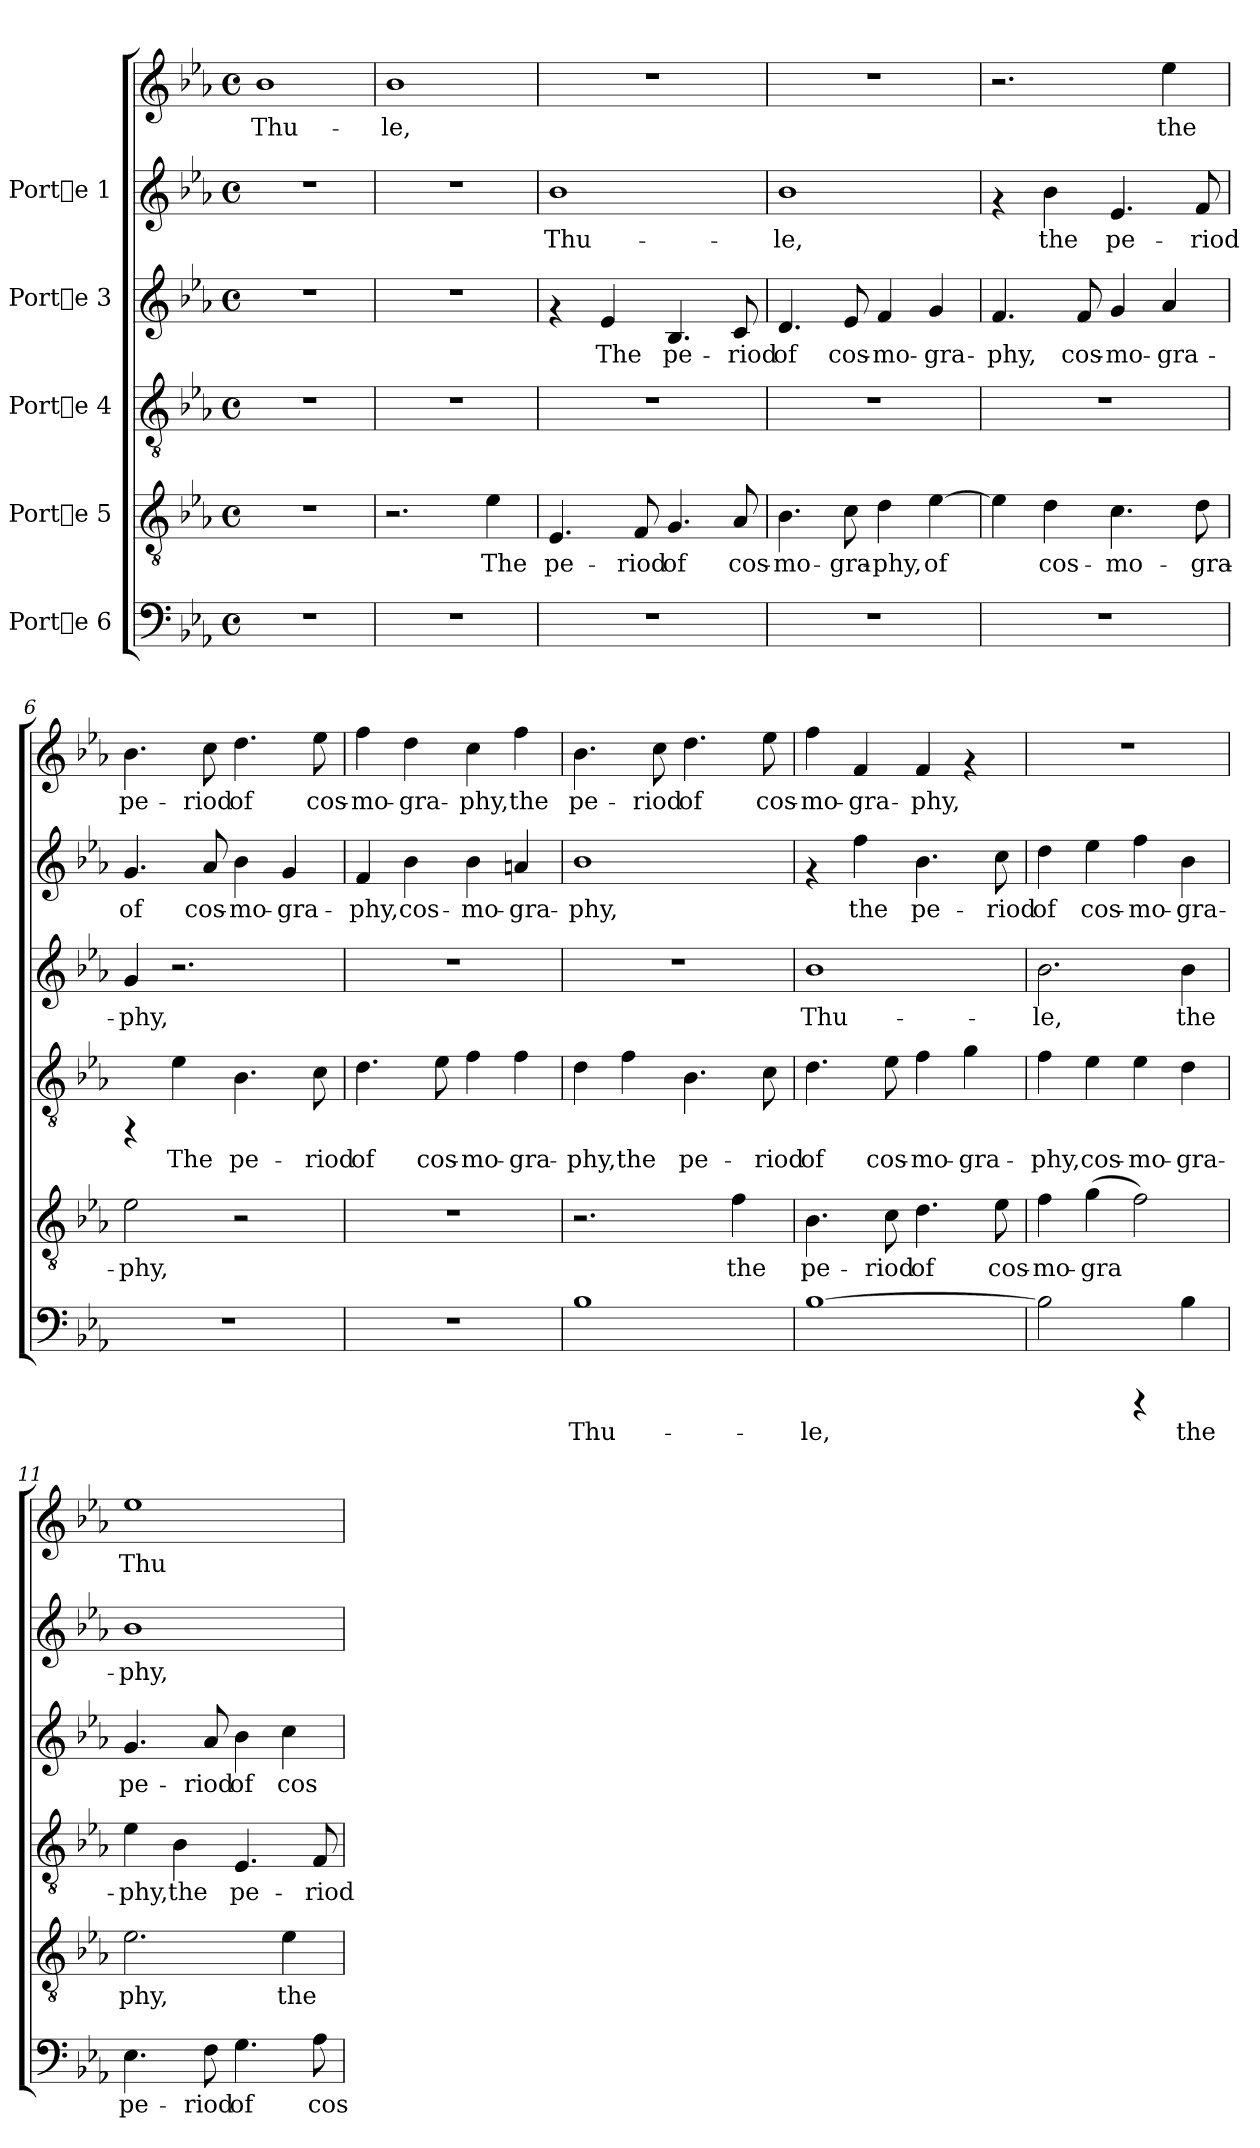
**kern	**text	**kern	**text	**kern	**text	**kern	**text	**kern	**text	**kern	**text
*part5	*part5	*part4	*part4	*part3	*part3	*part2	*part2	*part1	*part1	*part1	*part1
*staff6	*staff6	*staff5	*staff5	*staff4	*staff4	*staff3	*staff3	*staff2	*staff2	*staff1	*staff1
*I"Porte 6	*	*I"Porte 5	*	*I"Porte 4	*	*I"Porte 3	*	*I"Porte 1	*	*	*
!!LO:PB:g=z
*stria5	*	*stria5	*	*stria5	*	*stria5	*	*stria5	*	*stria5	*
*clefF4	*	*clefGv2	*	*clefGv2	*	*clefG2	*	*clefG2	*	*clefG2	*
*k[b-e-a-]	*	*k[b-e-a-]	*	*k[b-e-a-]	*	*k[b-e-a-]	*	*k[b-e-a-]	*	*k[b-e-a-]	*
*E-:	*	*E-:	*	*E-:	*	*E-:	*	*E-:	*	*E-:	*
*M4/4	*	*M4/4	*	*M4/4	*	*M4/4	*	*M4/4	*	*M4/4	*
*met(c)	*	*met(c)	*	*met(c)	*	*met(c)	*	*met(c)	*	*met(c)	*
*MM156	*	*MM156	*	*MM156	*	*MM156	*	*MM156	*	*MM156	*
=1	=1	=1	=1	=1	=1	=1	=1	=1	=1	=1	=1
!	!	!	!	!	!	!	!	!	!	!	!LO:LY:b:cj
1r	.	1r	.	1r	.	1r	.	1r	.	1b-	Thu-
=2	=2	=2	=2	=2	=2	=2	=2	=2	=2	=2	=2
!	!	!	!	!	!	!	!	!	!	!	!LO:LY:b:cj
1r	.	2.r	.	1r	.	1r	.	1r	.	1b-	-le,
!	!	!	!LO:LY:b:cj	!	!	!	!	!	!	!	!
.	.	4e-\	The	.	.	.	.	.	.	.	.
=3	=3	=3	=3	=3	=3	=3	=3	=3	=3	=3	=3
!	!	!	!LO:LY:b:cj	!	!	!	!	!	!LO:LY:b:cj	!	!
1r	.	4.E-/	pe-	1r	.	4rf	.	1b-	Thu-	1r	.
!	!	!	!	!	!	!	!LO:LY:b:cj	!	!	!	!
.	.	.	.	.	.	4e-/	The	.	.	.	.
!	!	!	!LO:LY:b:cj	!	!	!	!	!	!	!	!
.	.	8F/	-riod	.	.	.	.	.	.	.	.
!	!	!	!LO:LY:b:cj	!	!	!	!LO:LY:b:cj	!	!	!	!
.	.	4.G/	of	.	.	4.B-/	pe-	.	.	.	.
!	!	!	!LO:LY:b:cj	!	!	!	!LO:LY:b:cj	!	!	!	!
.	.	8A-/	cos-	.	.	8c/	-riod	.	.	.	.
=4	=4	=4	=4	=4	=4	=4	=4	=4	=4	=4	=4
!	!	!	!LO:LY:b:cj	!	!	!	!LO:LY:b:cj	!	!LO:LY:b:cj	!	!
1r	.	4.B-\	-mo-	1r	.	4.d/	of	1b-	-le,	1r	.
!	!	!	!LO:LY:b:cj	!	!	!	!LO:LY:b:cj	!	!	!	!
.	.	8c\	-gra-	.	.	8e-/	cos-	.	.	.	.
!	!	!	!LO:LY:b:cj	!	!	!	!LO:LY:b:cj	!	!	!	!
.	.	4d\	-phy,	.	.	4f/	-mo-	.	.	.	.
!	!	!	!LO:LY:b:cj	!	!	!	!LO:LY:b:cj	!	!	!	!
.	.	[>4e-\	of	.	.	4g/	-gra-	.	.	.	.
=5	=5	=5	=5	=5	=5	=5	=5	=5	=5	=5	=5
!	!	!	!LO:LY:b:cj	!	!	!	!LO:LY:b:cj	!	!	!	!
1r	.	4e-\]	.	1r	.	4.f/	-phy,	4rf	.	2.r	.
!	!	!	!LO:LY:b:cj	!	!	!	!	!	!LO:LY:b:cj	!	!
.	.	4d\	cos-	.	.	.	.	4b-\	the	.	.
!	!	!	!	!	!	!	!LO:LY:b:cj	!	!	!	!
.	.	.	.	.	.	8f/	cos-	.	.	.	.
!	!	!	!LO:LY:b:cj	!	!	!	!LO:LY:b:cj	!	!LO:LY:b:cj	!	!
.	.	4.c\	-mo-	.	.	4g/	-mo-	4.e-/	pe-	.	.
!	!	!	!	!	!	!	!LO:LY:b:cj	!	!	!	!LO:LY:b:cj
.	.	.	.	.	.	4a-/	-gra-	.	.	4ee-\	the
!	!	!	!LO:LY:b:cj	!	!	!	!	!	!LO:LY:b:cj	!	!
.	.	8d\	-gra-	.	.	.	.	8f/	-riod	.	.
!!LO:LB:g=z
=6	=6	=6	=6	=6	=6	=6	=6	=6	=6	=6	=6
!	!	!	!LO:LY:b:cj	!	!	!	!LO:LY:b:cj	!	!LO:LY:b:cj	!	!LO:LY:b:cj
1r	.	2e-\	-phy,	4rFF	.	4g/	-phy,	4.g/	-of	4.b-\	pe-
!	!	!	!	!	!LO:LY:b:cj	!	!	!	!	!	!
.	.	.	.	4e-\	The	2.r	.	.	.	.	.
!	!	!	!	!	!	!	!	!	!LO:LY:b:cj	!	!LO:LY:b:cj
.	.	.	.	.	.	.	.	8a-/	cos-	8cc\	-riod
!	!	!	!	!	!LO:LY:b:cj	!	!	!	!LO:LY:b:cj	!	!LO:LY:b:cj
.	.	2r	.	4.B-\	pe-	.	.	4b-\	-mo-	4.dd\	of
!	!	!	!	!	!	!	!	!	!LO:LY:b:cj	!	!
.	.	.	.	.	.	.	.	4g/	-gra-	.	.
!	!	!	!	!	!LO:LY:b:cj	!	!	!	!	!	!LO:LY:b:cj
.	.	.	.	8c\	-riod	.	.	.	.	8ee-\	cos-
=7	=7	=7	=7	=7	=7	=7	=7	=7	=7	=7	=7
!	!	!	!	!	!LO:LY:b:cj	!	!	!	!LO:LY:b:cj	!	!LO:LY:b:cj
1r	.	1r	.	4.d\	of	1r	.	4f/	phy,	4ff\	-mo-
!	!	!	!	!	!	!	!	!	!LO:LY:b:cj	!	!LO:LY:b:cj
.	.	.	.	.	.	.	.	4b-\	cos-	4dd\	-gra-
!	!	!	!	!	!LO:LY:b:cj	!	!	!	!	!	!
.	.	.	.	8e-\	cos-	.	.	.	.	.	.
!	!	!	!	!	!LO:LY:b:cj	!	!	!	!LO:LY:b:cj	!	!LO:LY:b:cj
.	.	.	.	4f\	-mo-	.	.	4b-\	-mo-	4cc\	-phy,
!	!	!	!	!	!LO:LY:b:cj	!	!	!	!LO:LY:b:cj	!	!LO:LY:b:cj
.	.	.	.	4f\	-gra-	.	.	4an/	-gra-	4ff\	the
=8	=8	=8	=8	=8	=8	=8	=8	=8	=8	=8	=8
!	!LO:LY:b:cj	!	!	!	!LO:LY:b:cj	!	!	!	!LO:LY:b:cj	!	!LO:LY:b:cj
1B-	Thu-	2.r	.	4d\	-phy,	1r	.	1b-	-phy,	4.b-\	-pe-
!	!	!	!	!	!LO:LY:b:cj	!	!	!	!	!	!
.	.	.	.	4f\	the	.	.	.	.	.	.
!	!	!	!	!	!	!	!	!	!	!	!LO:LY:b:cj
.	.	.	.	.	.	.	.	.	.	8cc\	-riod
!	!	!	!	!	!LO:LY:b:cj	!	!	!	!	!	!LO:LY:b:cj
.	.	.	.	4.B-\	pe-	.	.	.	.	4.dd\	of
!	!	!	!LO:LY:b:cj	!	!	!	!	!	!	!	!
.	.	4f\	the	.	.	.	.	.	.	.	.
!	!	!	!	!	!LO:LY:b:cj	!	!	!	!	!	!LO:LY:b:cj
.	.	.	.	8c\	-riod	.	.	.	.	8ee-\	cos-
=9	=9	=9	=9	=9	=9	=9	=9	=9	=9	=9	=9
!	!LO:LY:b:cj	!	!LO:LY:b:cj	!	!LO:LY:b:cj	!	!LO:LY:b:cj	!	!	!	!LO:LY:b:cj
[>1B-	-le,	4.B-\	pe-	4.d\	of	1b-	Thu-	4rf	.	4ff\	mo-
!	!	!	!	!	!	!	!	!	!LO:LY:b:cj	!	!LO:LY:b:cj
.	.	.	.	.	.	.	.	4ff\	the	4f/	-gra-
!	!	!	!LO:LY:b:cj	!	!LO:LY:b:cj	!	!	!	!	!	!
.	.	8c\	-riod	8e-\	cos-	.	.	.	.	.	.
!	!	!	!LO:LY:b:cj	!	!LO:LY:b:cj	!	!	!	!LO:LY:b:cj	!	!LO:LY:b:cj
.	.	4.d\	of	4f\	-mo-	.	.	4.b-\	pe-	4f/	-phy,
!	!	!	!	!	!LO:LY:b:cj	!	!	!	!	!	!
.	.	.	.	4g\	-gra-	.	.	.	.	4rf	.
!	!	!	!LO:LY:b:cj	!	!	!	!	!	!LO:LY:b:cj	!	!
.	.	8e-\	cos-	.	.	.	.	8cc\	-riod	.	.
!!LO:PB:g=z
=10	=10	=10	=10	=10	=10	=10	=10	=10	=10	=10	=10
!	!LO:LY:b:cj	!	!LO:LY:b:cj	!	!LO:LY:b:cj	!	!LO:LY:b:cj	!	!LO:LY:b:cj	!	!
2B-\]	.	4f\	-mo-	4f\	-phy,	2.b-\	-le,	4dd\	of	1r	.
!	!	!	!LO:LY:b:cj	!	!LO:LY:b:cj	!	!	!	!LO:LY:b:cj	!	!
.	.	(>4g\	-gra-	4e-\	cos-	.	.	4ee-\	cos-	.	.
!	!	!	!LO:LY:b:cj	!	!LO:LY:b:cj	!	!	!	!LO:LY:b:cj	!	!
4rCCC	.	2f\)	--	4e-\	-mo-	.	.	4ff\	-mo-	.	.
!	!LO:LY:b:cj	!	!	!	!LO:LY:b:cj	!	!LO:LY:b:cj	!	!LO:LY:b:cj	!	!
4B-\	the	.	.	4d\	-gra-	4b-\	the	4b-\	-gra-	.	.
=11	=11	=11	=11	=11	=11	=11	=11	=11	=11	=11	=11
!	!LO:LY:b:cj	!	!LO:LY:b:cj	!	!LO:LY:b:cj	!	!LO:LY:b:cj	!	!LO:LY:b:cj	!	!LO:LY:b:cj
4.E-\	pe-	2.e-\	-phy,	4e-\	-phy,	4.g/	pe-	1b-	-phy,	1ee-	-Thu-
!	!	!	!	!	!LO:LY:b:cj	!	!	!	!	!	!
.	.	.	.	4B-\	the	.	.	.	.	.	.
!	!LO:LY:b:cj	!	!	!	!	!	!LO:LY:b:cj	!	!	!	!
8F\	-riod	.	.	.	.	8a-/	-riod	.	.	.	.
!	!LO:LY:b:cj	!	!	!	!LO:LY:b:cj	!	!LO:LY:b:cj	!	!	!	!
4.G\	of	.	.	4.E-/	pe-	4b-\	of	.	.	.	.
!	!	!	!LO:LY:b:cj	!	!	!	!LO:LY:b:cj	!	!	!	!
.	.	4e-\	the	.	.	4cc\	cos-	.	.	.	.
!	!LO:LY:b:cj	!	!	!	!LO:LY:b:cj	!	!	!	!	!	!
8A-\	cos-	.	.	8F/	-riod	.	.	.	.	.	.
=	=	=	=	=	=	=	=	=	=	=	=
*-	*-	*-	*-	*-	*-	*-	*-	*-	*-	*-	*-
